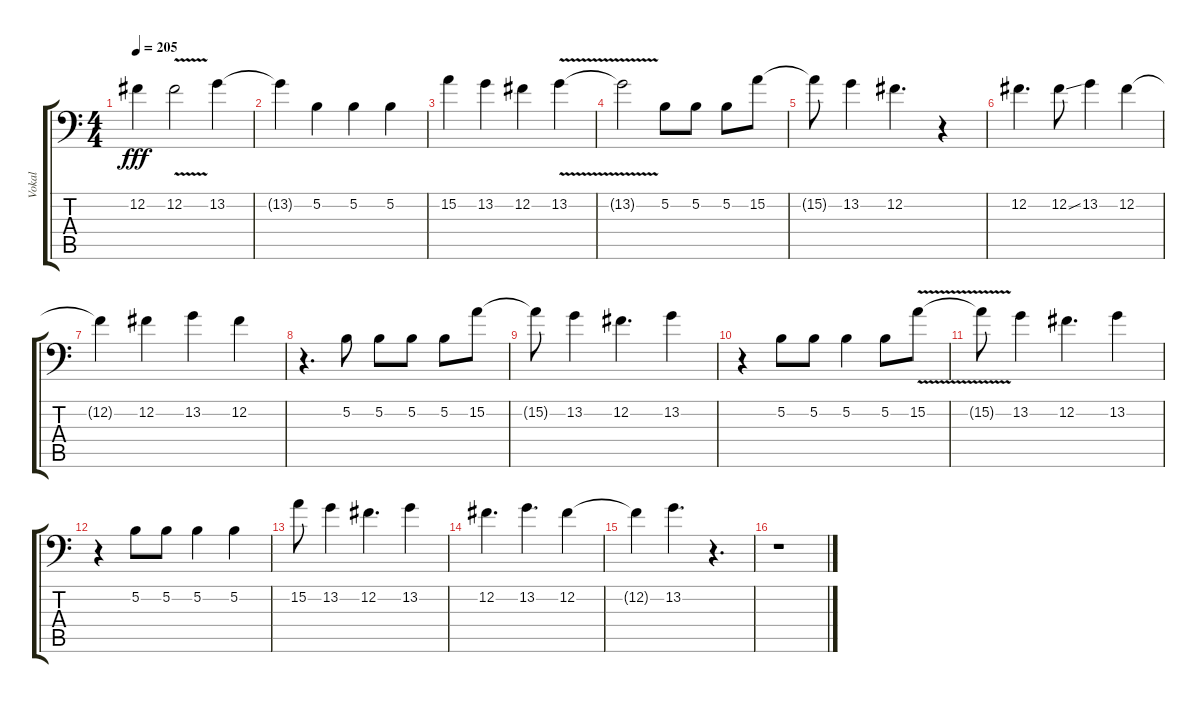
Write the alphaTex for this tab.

\track ("Vokal" "Vokal") {instrument lead2sawtooth}
\staff {score tabs}
\tuning (B3 Gb3 D3 A2 E2 A1) {hide}
\ts (4 4)
\tempo 205
\clef f4
\ks c
12.2.4{dy fff} 12.2{v}.2 13.2.4 |
13.2{t}.4 5.2.4 5.2.4 5.2.4 |
15.2.4 13.2.4 12.2.4 13.2{v}.4 |
13.2{t}.2 5.2.8 5.2.8 5.2.8 15.2.8 |
15.2{t}.8 13.2.4 12.2.4{d} r.4 |
12.2.4{d} 12.2{ss}.8 13.2.4 12.2.4 |
12.2{t}.4 12.2.4 13.2.4 12.2.4 |
r.4{d} 5.2.8 5.2.8 5.2.8 5.2.8 15.2.8 |
15.2{t}.8 13.2.4 12.2.4{d} 13.2.4 |
r.4 5.2.8 5.2.8 5.2.4 5.2.8 15.2{v}.8 |
15.2{t}.8 13.2.4 12.2.4{d} 13.2.4 |
r.4 5.2.8 5.2.8 5.2.4 5.2.4 |
15.2.8 13.2.4 12.2.4{d} 13.2.4 |
12.2.4{d} 13.2.4{d} 12.2.4 |
12.2{t}.4 13.2.4{d} r.4{d} |
r.1
